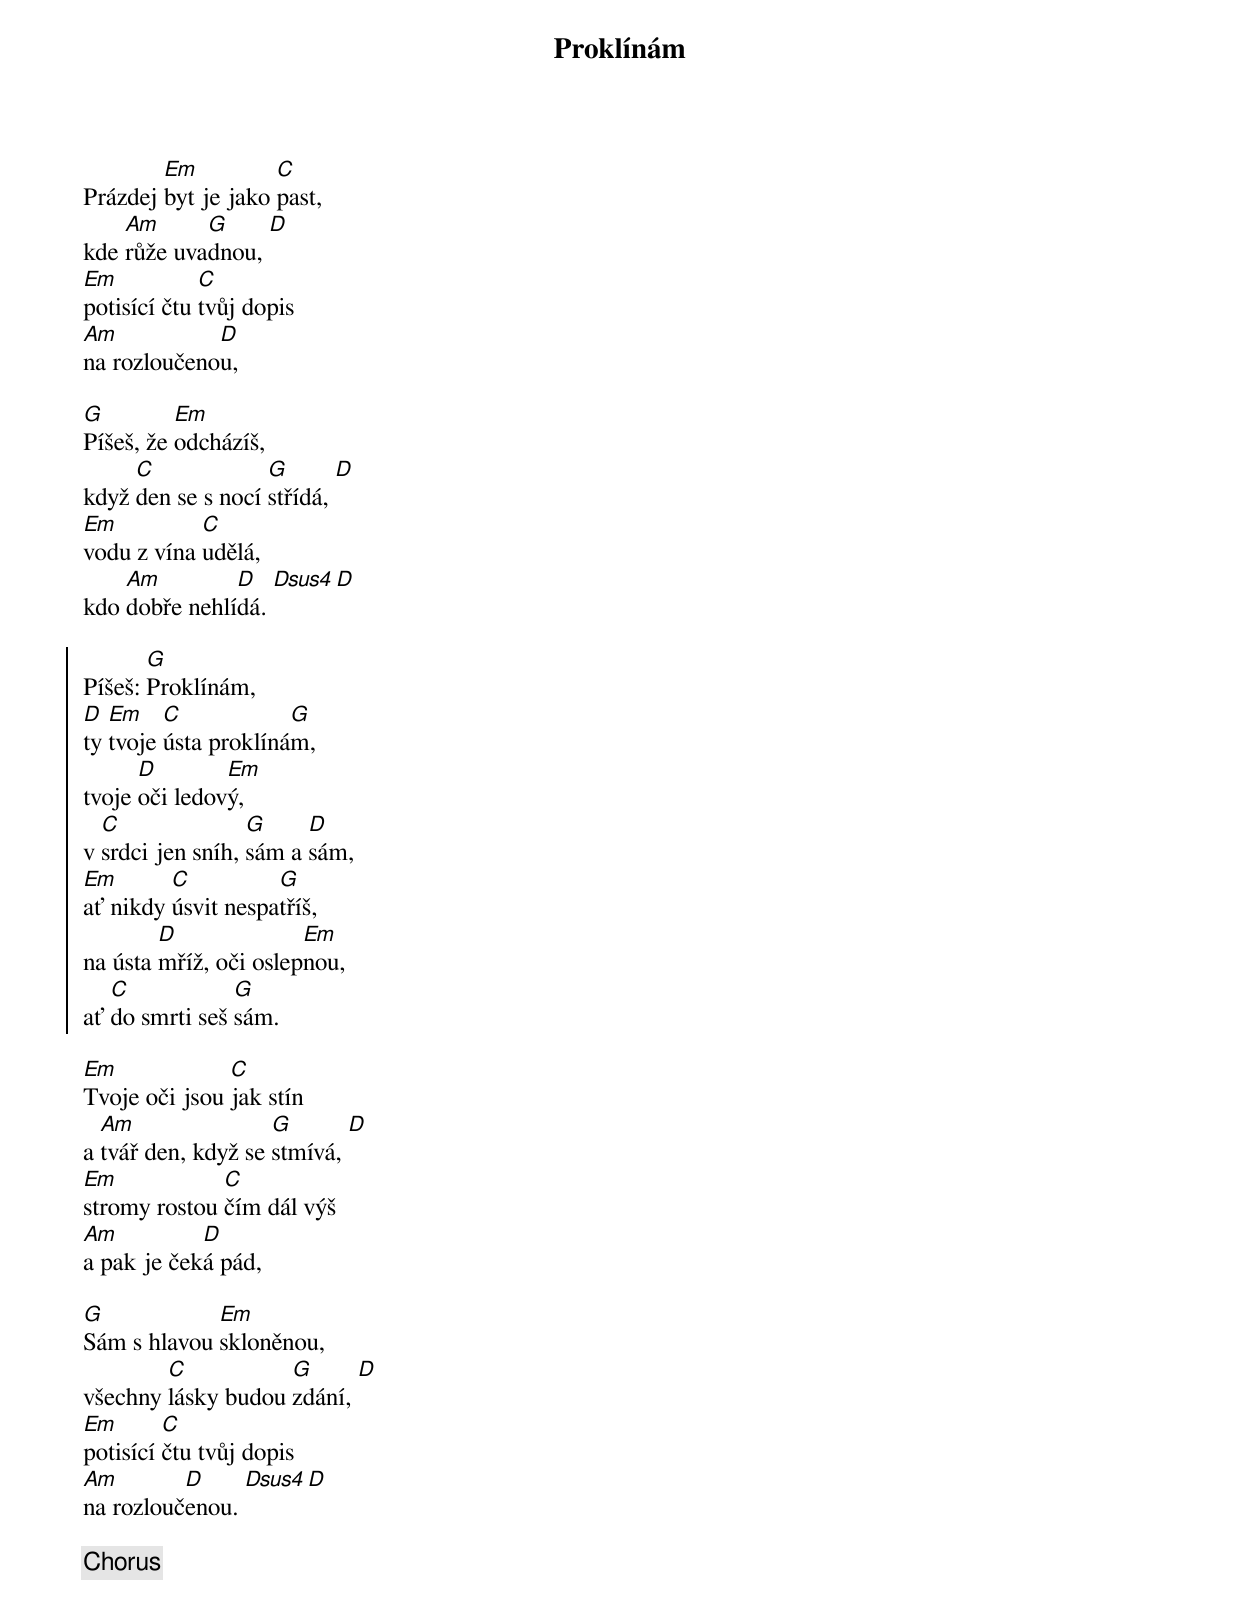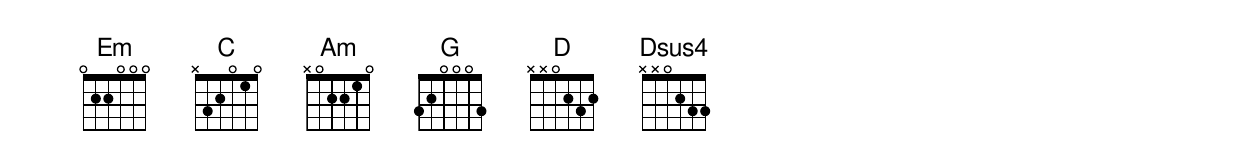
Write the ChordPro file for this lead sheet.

{title: Proklínám}
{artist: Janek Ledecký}
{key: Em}
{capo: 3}
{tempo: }
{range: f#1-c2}
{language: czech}
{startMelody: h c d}
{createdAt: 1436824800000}
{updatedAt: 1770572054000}
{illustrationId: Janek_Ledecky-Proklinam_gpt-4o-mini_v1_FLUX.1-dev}
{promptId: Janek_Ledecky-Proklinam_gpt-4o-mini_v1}

{start_of_verse}
Prázdej [Em]byt je jako [C]past,
kde [Am]růže uva[G]dnou, [D]
[Em]potisící čtu [C]tvůj dopis
[Am]na rozloučeno[D]u,

[G]Píšeš, že [Em]odcházíš,
když [C]den se s nocí [G]střídá, [D]
[Em]vodu z vína [C]udělá,
kdo [Am]dobře nehlí[D]dá. [Dsus4][D]
{end_of_verse}

{start_of_chorus}
Píšeš: [G]Proklínám,
[D]ty [Em]tvoje [C]ústa proklíná[G]m,
tvoje [D]oči ledov[Em]ý,
v [C]srdci jen sníh, [G]sám a [D]sám,
[Em]ať nikdy [C]úsvit nespa[G]tříš,
na ústa [D]mříž, oči oslep[Em]nou,
ať [C]do smrti seš [G]sám.
{end_of_chorus}

{start_of_verse}
[Em]Tvoje oči jsou [C]jak stín
a [Am]tvář den, když se [G]stmívá, [D]
[Em]stromy rostou [C]čím dál výš
[Am]a pak je ček[D]á pád,

[G]Sám s hlavou [Em]skloněnou,
všechny [C]lásky budou [G]zdání, [D]
[Em]potisící [C]čtu tvůj dopis
[Am]na rozlouč[D]enou. [Dsus4][D]
{end_of_verse}

{chorus}
